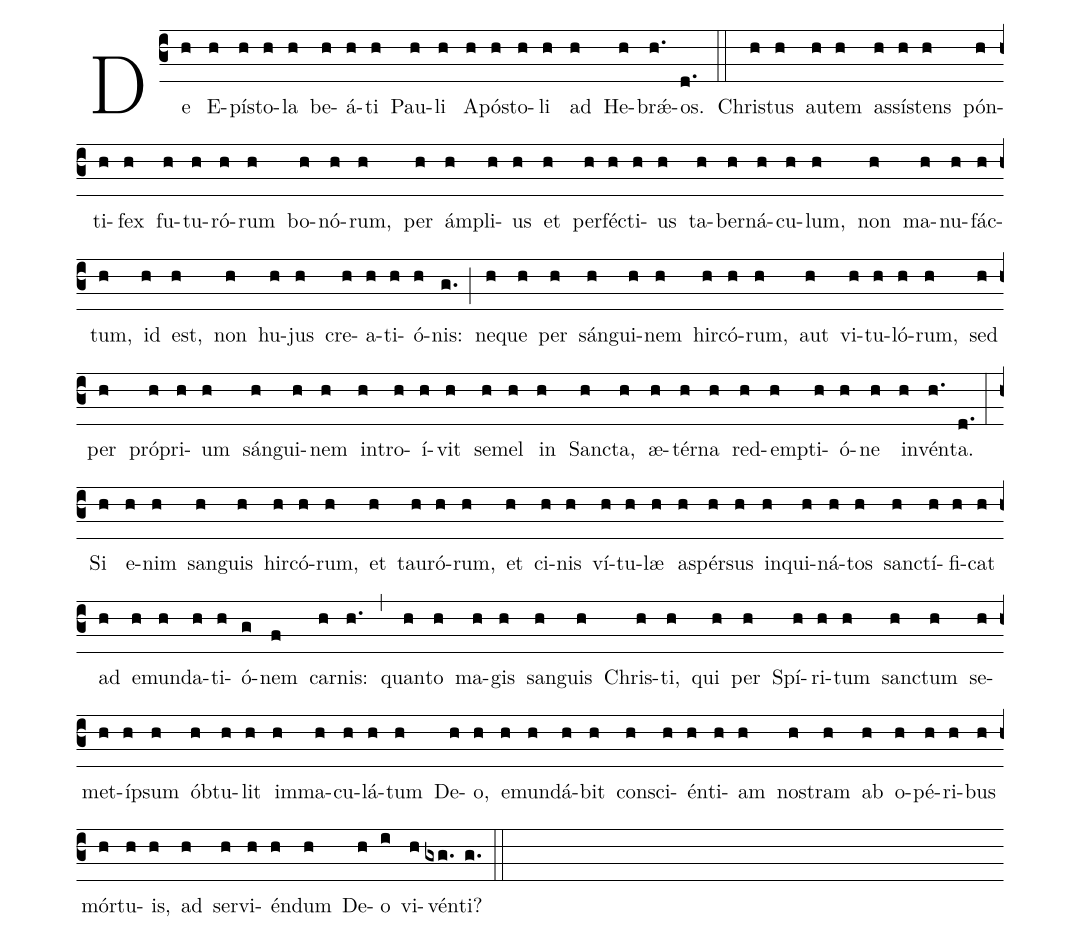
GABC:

%%
(c3) De(h) E(h)pís(h)to(h)la(h) be(h)á(h)ti(h) Pau(h)li(h) A(h)pós(h)to(h)li(h) ad(h) He(h)br<sp>'ae</sp>(h.)os.(d.) (::)
Chris(h)tus(h) au(h)tem(h) as(h)sís(h)tens(h) pón(h)ti(h)fex(h) fu(h)tu(h)ró(h)rum(h) bo(h)nó(h)rum,(h) per(h) ám(h)pli(h)us(h) et(h) per(h)féc(h)ti(h)us(h) ta(h)ber(h)ná(h)cu(h)lum,(h) non(h) ma(h)nu(h)fác(h)tum,(h) id(h) est,(h) non(h) hu(h)jus(h) cre(h)a(h)ti(h)ó(h)nis:(g.) (;) ne(h)que(h) per(h) sán(h)gui(h)nem(h) hir(h)có(h)rum,(h) aut(h) vi(h)tu(h)ló(h)rum,(h) sed(h) per(h) pró(h)pri(h)um(h) sán(h)gui(h)nem(h) in(h)tro(h)í(h)vit(h) se(h)mel(h) in(h) Sanc(h)ta,(h) æ(h)tér(h)na(h) red(h)emp(h)ti(h)ó(h)ne(h) in(h)vén(h.)ta.(d.) (:) Si(h) e(h)nim(h) san(h)guis(h) hir(h)có(h)rum,(h) et(h) tau(h)ró(h)rum,(h) et(h) ci(h)nis(h) ví(h)tu(h)læ(h) a(h)spér(h)sus(h) in(h)qui(h)ná(h)tos(h) sanc(h)tí(h)fi(h)cat(h) ad(h) e(h)mun(h)da(h)ti(h)ó(g)nem(f) car(h)nis:(h.) (,) quan(h)to(h) ma(h)gis(h) san(h)guis(h) Chris(h)ti,(h) qui(h) per(h) Spí(h)ri(h)tum(h) sanc(h)tum(h) se(h)met(h)íp(h)sum(h) ób(h)tu(h)lit(h) im(h)ma(h)cu(h)lá(h)tum(h) De(h)o,(h) e(h)mun(h)dá(h)bit(h) con(h)sci(h)én(h)ti(h)am(h) nos(h)tram(h) ab(h) o(h)pé(h)ri(h)bus(h) mór(h)tu(h)is,(h) ad(h) ser(h)vi(h)én(h)dum(h) De(h)o(i) vi(h)vén(gxg.)ti?(g.) (::)
